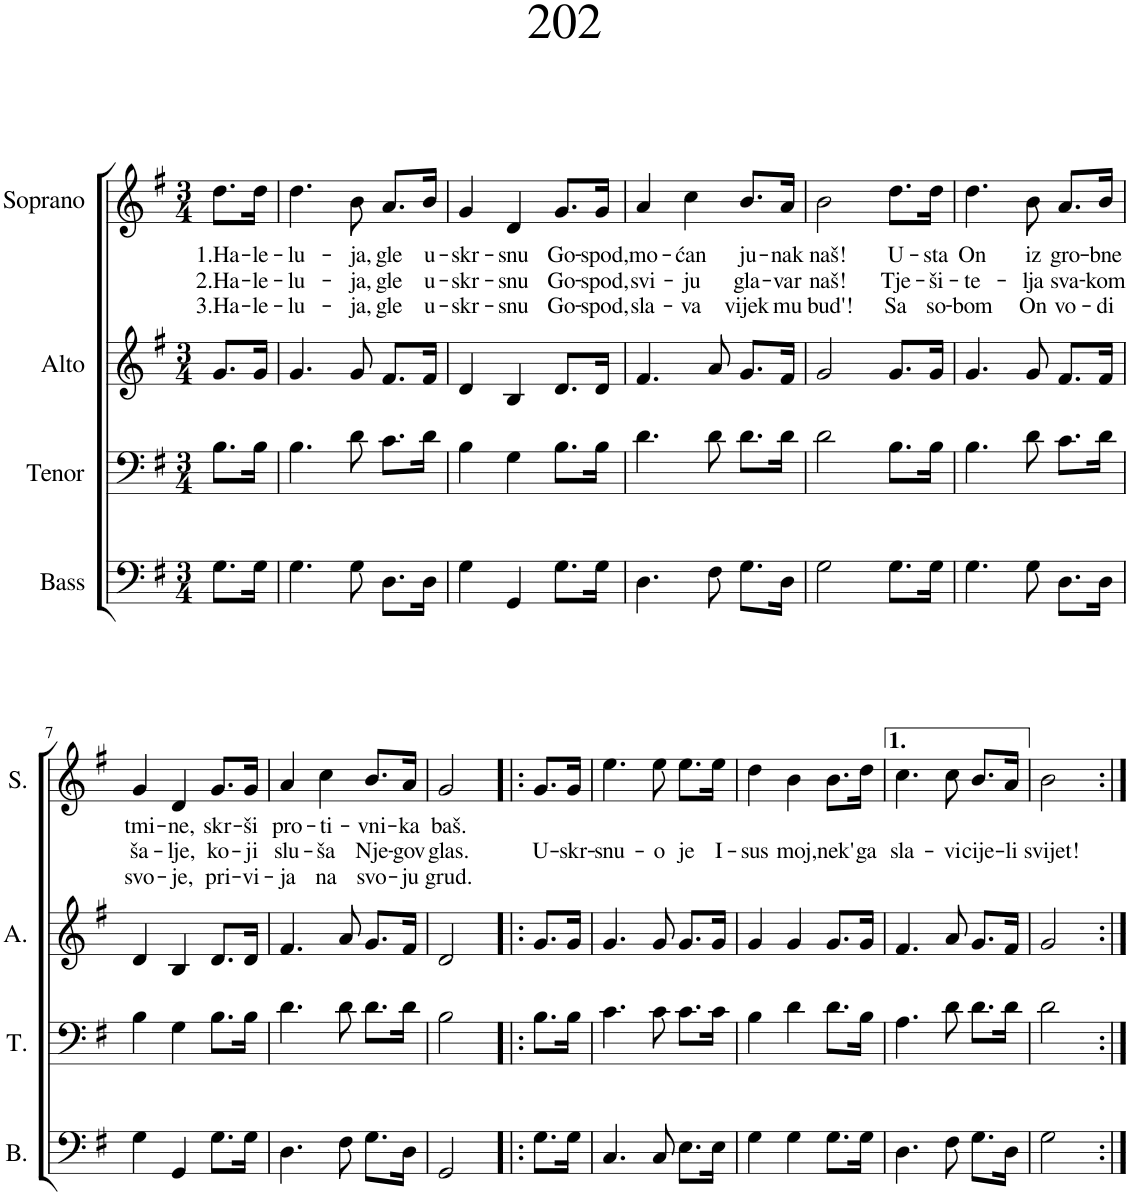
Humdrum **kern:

**kern	**kern	**kern	**kern	**text	**text	**text
*part4	*part3	*part2	*part1	*part1	*part1	*part1
*staff4	*staff3	*staff2	*staff1	*staff1	*staff1	*staff1
*I"Bass	*I"Tenor	*I"Alto	*I"Soprano	*	*	*
*I'B.	*I'T.	*I'A.	*I'S.	*	*	*
*clefF4	*clefF4	*clefG2	*clefG2	*	*	*
*k[f#]	*k[f#]	*k[f#]	*k[f#]	*	*	*
*M3/4	*M3/4	*M3/4	*M3/4	*	*	*
=1	=1	=1	=1	=1	=1	=1
!	!	!	!	!LO:LY:b	!LO:LY:b	!LO:LY:b
8.G\L	8.B\L	8.g/L	8.dd\L	1.Ha-	2.Ha-	3.Ha-
!	!	!	!	!LO:LY:b	!LO:LY:b	!LO:LY:b
16G\Jk	16B\Jk	16g/Jk	16dd\Jk	-le-	-le-	-le-
=2	=2	=2	=2	=2	=2	=2
!	!	!	!	!LO:LY:b	!LO:LY:b	!LO:LY:b
4.G\	4.B\	4.g/	4.dd\	-lu-	-lu-	-lu-
!	!	!	!	!LO:LY:b	!LO:LY:b	!LO:LY:b
8G\	8d\	8g/	8b\	-ja,	-ja,	-ja,
!	!	!	!	!LO:LY:b	!LO:LY:b	!LO:LY:b
8.D\L	8.c\L	8.f#/L	8.a/L	gle	gle	gle
!	!	!	!	!LO:LY:b	!LO:LY:b	!LO:LY:b
16D\Jk	16d\Jk	16f#/Jk	16b/Jk	u-	u-	u-
=3	=3	=3	=3	=3	=3	=3
!	!	!	!	!LO:LY:b	!LO:LY:b	!LO:LY:b
4G\	4B\	4d/	4g/	-skr-	-skr-	-skr-
!	!	!	!	!LO:LY:b	!LO:LY:b	!LO:LY:b
4GG/	4G\	4B/	4d/	-snu	-snu	-snu
!	!	!	!	!LO:LY:b	!LO:LY:b	!LO:LY:b
8.G\L	8.B\L	8.d/L	8.g/L	Go-	Go-	Go-
!	!	!	!	!LO:LY:b	!LO:LY:b	!LO:LY:b
16G\Jk	16B\Jk	16d/Jk	16g/Jk	-spod,	-spod,	-spod,
=4	=4	=4	=4	=4	=4	=4
!	!	!	!	!LO:LY:b	!LO:LY:b	!LO:LY:b
4.D\	4.d\	4.f#/	4a/	mo-	svi-	sla-
!	!	!	!	!LO:LY:b	!LO:LY:b	!LO:LY:b
.	.	.	4cc\	-ćan	-ju	-va
8F#\	8d\	8a/	.	.	.	.
!	!	!	!	!LO:LY:b	!LO:LY:b	!LO:LY:b
8.G\L	8.d\L	8.g/L	8.b/L	ju-	gla-	vijek
!	!	!	!	!LO:LY:b	!LO:LY:b	!LO:LY:b
16D\Jk	16d\Jk	16f#/Jk	16a/Jk	-nak	-var	mu
=5	=5	=5	=5	=5	=5	=5
!	!	!	!	!LO:LY:b	!LO:LY:b	!LO:LY:b
2G\	2d\	2g/	2b\	naš!	naš!	bud'!
!	!	!	!	!LO:LY:b	!LO:LY:b	!LO:LY:b
8.G\L	8.B\L	8.g/L	8.dd\L	U-	Tje-	Sa
!	!	!	!	!LO:LY:b	!LO:LY:b	!LO:LY:b
16G\Jk	16B\Jk	16g/Jk	16dd\Jk	-sta	-ši-	so-
=6	=6	=6	=6	=6	=6	=6
!	!	!	!	!LO:LY:b	!LO:LY:b	!LO:LY:b
4.G\	4.B\	4.g/	4.dd\	On	-te-	-bom
!	!	!	!	!LO:LY:b	!LO:LY:b	!LO:LY:b
8G\	8d\	8g/	8b\	iz	-lja	On
!	!	!	!	!LO:LY:b	!LO:LY:b	!LO:LY:b
8.D\L	8.c\L	8.f#/L	8.a/L	gro-	sva-	vo-
!	!	!	!	!LO:LY:b	!LO:LY:b	!LO:LY:b
16D\Jk	16d\Jk	16f#/Jk	16b/Jk	-bne	-kom	-di
!!LO:LB:g=z
=7	=7	=7	=7	=7	=7	=7
!	!	!	!	!LO:LY:b	!LO:LY:b	!LO:LY:b
4G\	4B\	4d/	4g/	tmi-	ša-	svo-
!	!	!	!	!LO:LY:b	!LO:LY:b	!LO:LY:b
4GG/	4G\	4B/	4d/	-ne,	-lje,	-je,
!	!	!	!	!LO:LY:b	!LO:LY:b	!LO:LY:b
8.G\L	8.B\L	8.d/L	8.g/L	skr-	ko-	pri-
!	!	!	!	!LO:LY:b	!LO:LY:b	!LO:LY:b
16G\Jk	16B\Jk	16d/Jk	16g/Jk	-ši	-ji	-vi-
=8	=8	=8	=8	=8	=8	=8
!	!	!	!	!LO:LY:b	!LO:LY:b	!LO:LY:b
4.D\	4.d\	4.f#/	4a/	pro-	slu-	-ja
!	!	!	!	!LO:LY:b	!LO:LY:b	!LO:LY:b
.	.	.	4cc\	-ti-	-ša	na
8F#\	8d\	8a/	.	.	.	.
!	!	!	!	!LO:LY:b	!LO:LY:b	!LO:LY:b
8.G\L	8.d\L	8.g/L	8.b/L	-vni-	Nje-	svo-
!	!	!	!	!LO:LY:b	!LO:LY:b	!LO:LY:b
16D\Jk	16d\Jk	16f#/Jk	16a/Jk	-ka	-gov	-ju
=9	=9	=9	=9	=9	=9	=9
!	!	!	!	!LO:LY:b	!LO:LY:b	!LO:LY:b
2GG/	2B\	2d/	2g/	baš.	glas.	grud.
=10!|:	=10!|:	=10!|:	=10!|:	=10!|:	=10!|:	=10!|:
!	!	!	!	!	!LO:LY:b	!
8.G\L	8.B\L	8.g/L	8.g/L	.	U-	.
!	!	!	!	!	!LO:LY:b	!
16G\Jk	16B\Jk	16g/Jk	16g/Jk	.	-skr-	.
=11	=11	=11	=11	=11	=11	=11
!	!	!	!	!	!LO:LY:b	!
4.C/	4.c\	4.g/	4.ee\	.	-snu-	.
!	!	!	!	!	!LO:LY:b	!
8C/	8c\	8g/	8ee\	.	-o	.
!	!	!	!	!	!LO:LY:b	!
8.E\L	8.c\L	8.g/L	8.ee\L	.	je	.
!	!	!	!	!	!LO:LY:b	!
16E\Jk	16c\Jk	16g/Jk	16ee\Jk	.	I-	.
=12	=12	=12	=12	=12	=12	=12
!	!	!	!	!	!LO:LY:b	!
4G\	4B\	4g/	4dd\	.	-sus	.
!	!	!	!	!	!LO:LY:b	!
4G\	4d\	4g/	4b\	.	moj,	.
!	!	!	!	!	!LO:LY:b	!
8.G\L	8.d\L	8.g/L	8.b\L	.	nek'	.
!	!	!	!	!	!LO:LY:b	!
16G\Jk	16B\Jk	16g/Jk	16dd\Jk	.	ga	.
=13	=13	=13	=13	=13	=13	=13
!	!	!	!	!	!LO:LY:b	!
4.D\	4.A\	4.f#/	4.cc\	.	sla-	.
!	!	!	!	!	!LO:LY:b	!
8F#\	8d\	8a/	8cc\	.	-vi	.
!	!	!	!	!	!LO:LY:b	!
8.G\L	8.d\L	8.g/L	8.b/L	.	cije-	.
!	!	!	!	!	!LO:LY:b	!
16D\Jk	16d\Jk	16f#/Jk	16a/Jk	.	-li	.
=14	=14	=14	=14	=14	=14	=14
!	!	!	!	!	!LO:LY:b	!
2G\	2d\	2g/	2b\	.	svijet!	.
=:|!	=:|!	=:|!	=:|!	=:|!	=:|!	=:|!
*-	*-	*-	*-	*-	*-	*-
